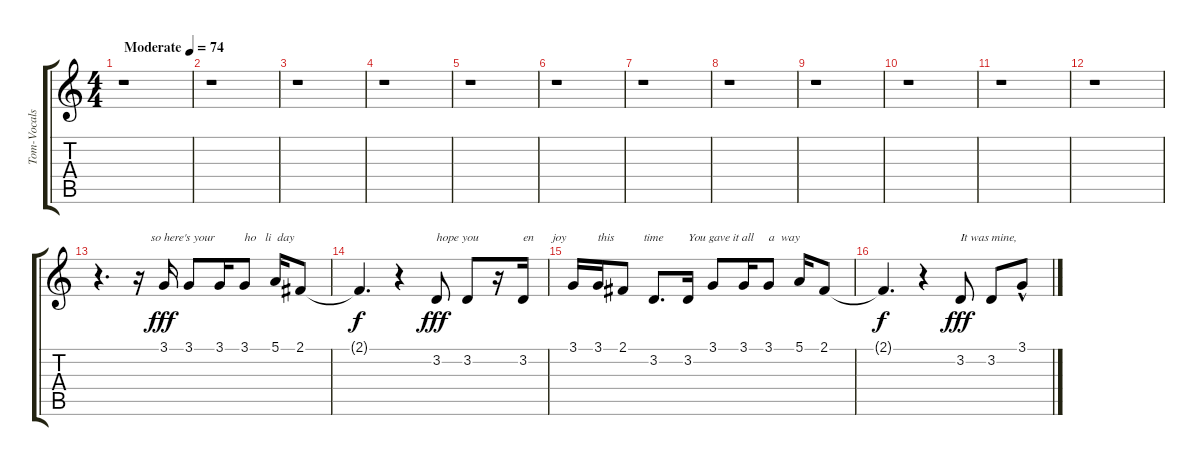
\track ("Tom-Vocals" "Tom-Vocals") {instrument tenorsax}
\staff {score tabs}
\tuning (E4 B3 G3 D3 A2 E2) {hide}
\ts (4 4)
\tempo (74 "Moderate")
\clef g2
\ks c
r.1{dy fff instrument tenorsax} |
r.1 |
r.1 |
r.1 |
r.1 |
r.1 |
r.1 |
r.1 |
r.1 |
r.1 |
r.1 |
r.1 |
r.4{d} r.16{txt "    so here's your" volume 16} 3.1.16 3.1.8 3.1.16 3.1.8{txt "ho   li  day"} 5.1.16 2.1.8 |
2.1{t}.4{d dy f} r.4 3.2.8{txt "hope you" dy fff} 3.2.8 r.16 3.2.16{txt "en      joy"} |
3.1.16 3.1.16{txt "this"} 2.1.8{txt "       time"} 3.2.8{d} 3.2.16{txt "You gave it all     a  way"} 3.1.8 3.1.16 3.1.8 5.1.16 2.1.8 |
2.1{t}.4{d dy f} r.4 3.2.8{txt "It was mine," dy fff} 3.2.8 3.1{hac}.8
